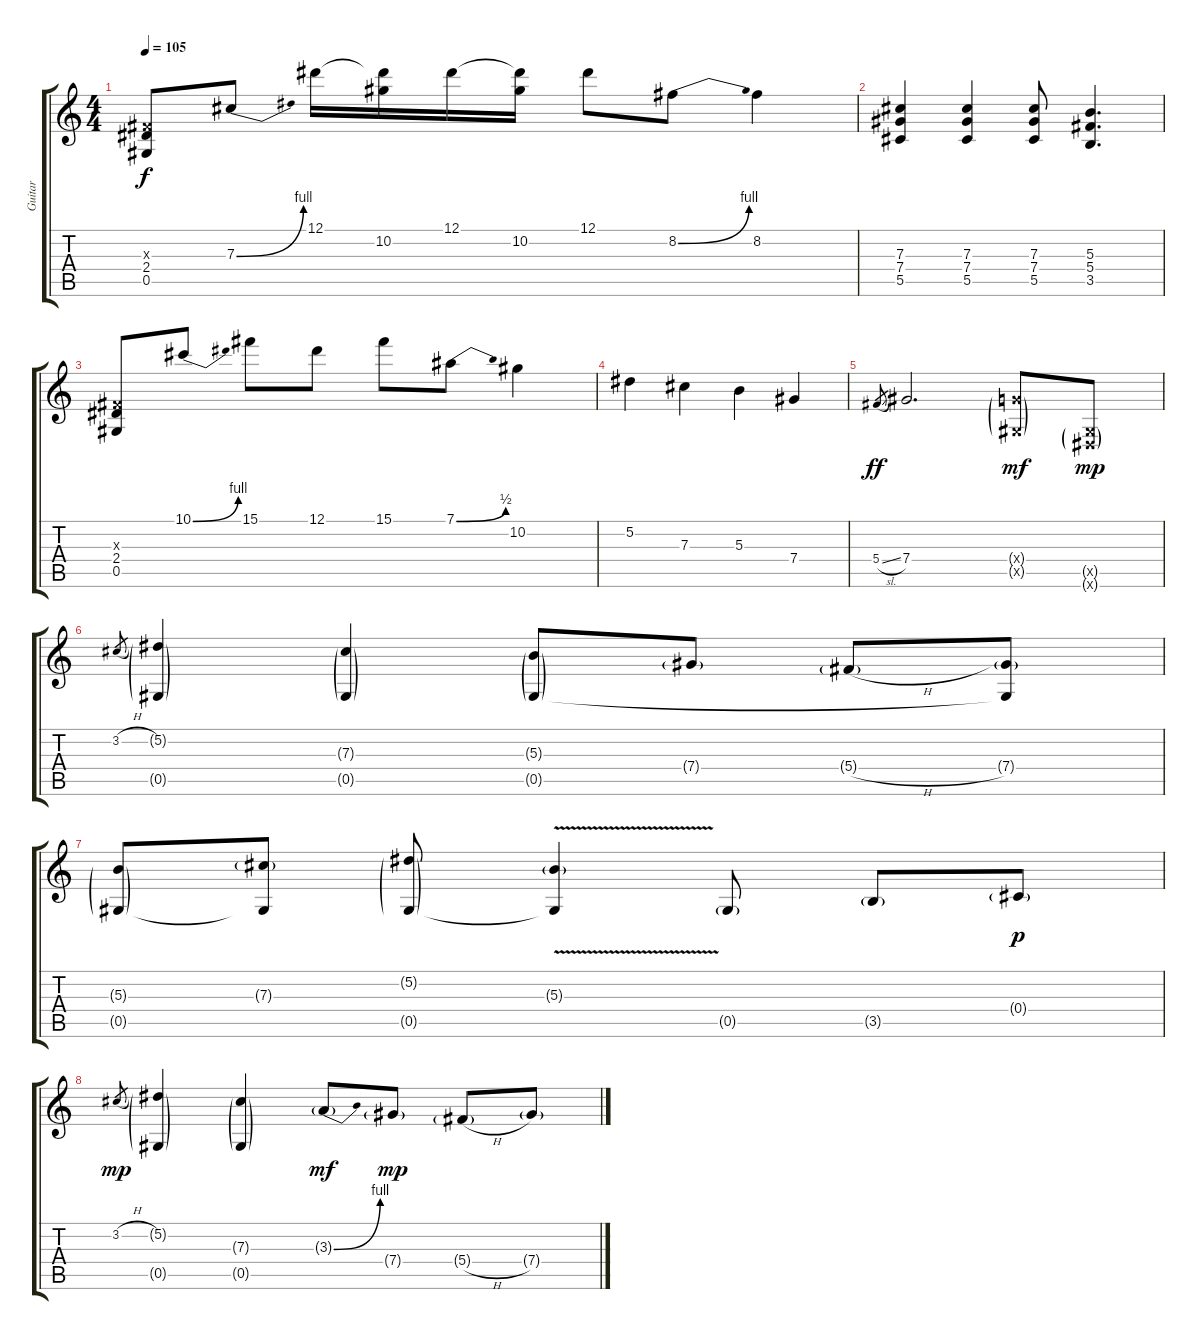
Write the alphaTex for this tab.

\track ("Guitar" "Guitar") {instrument electricguitarmuted}
\staff {score tabs}
\tuning (Eb4 Bb3 Gb3 Db3 Ab2 Eb2) {hide}
\ts (4 4)
\tempo 105
\clef g2
\ks c
(0.3{x} 2.4 0.5).8{dy f} 7.3{be (bend 0 0 60 4)}.8 12.1.16 (12.1{t} 10.2).16 12.1.16 (12.1{t} 10.2).16 12.1.8 8.2{be (bend 0 0 60 4)}.8 8.2.4 |
(7.3 7.4 5.5).4 (7.3 7.4 5.5).4 (7.3 7.4 5.5).8 (5.3 5.4 3.5).4{d} |
(0.3{x} 2.4 0.5).8 10.1{be (bend 0 0 60 4)}.8 15.1.8 12.1.8 15.1.8 7.1{be (bend 0 0 60 2)}.8 10.2.4 |
5.2.4 7.3.4 5.3.4 7.4.4 |
5.4{sl}.8{gr dy ff} 7.4.2{d} (6.4{g x} 0.5{g x}).8{dy mf} (0.5{g x} 0.6{g x}).8{dy mp} |
3.2{h}.8{gr} (5.2{g} 0.5{g}).4{instrument electricguitarmuted} (7.3{g} 0.5{g}).4 (5.3{g} 0.5{g}).8 7.4{g}.8 5.4{h g}.8 (7.4{g} 0.5{t}).8 |
(5.3{g} 0.5{g}).8 (7.3{g} 0.5{t}).8 (5.2{g} 0.5{g}).8 (5.3{v g} 0.5{t}).4 0.5{g}.8 3.5{g}.8 0.4{g}.8{dy p} |
3.2{h}.8{gr dy mp} (5.2{g} 0.5{g}).4 (7.3{g} 0.5{g}).4 3.3{be (bend 0 0 60 4) g}.8{dy mf} 7.4{g}.8{dy mp} 5.4{h g}.8 7.4{g}.8
